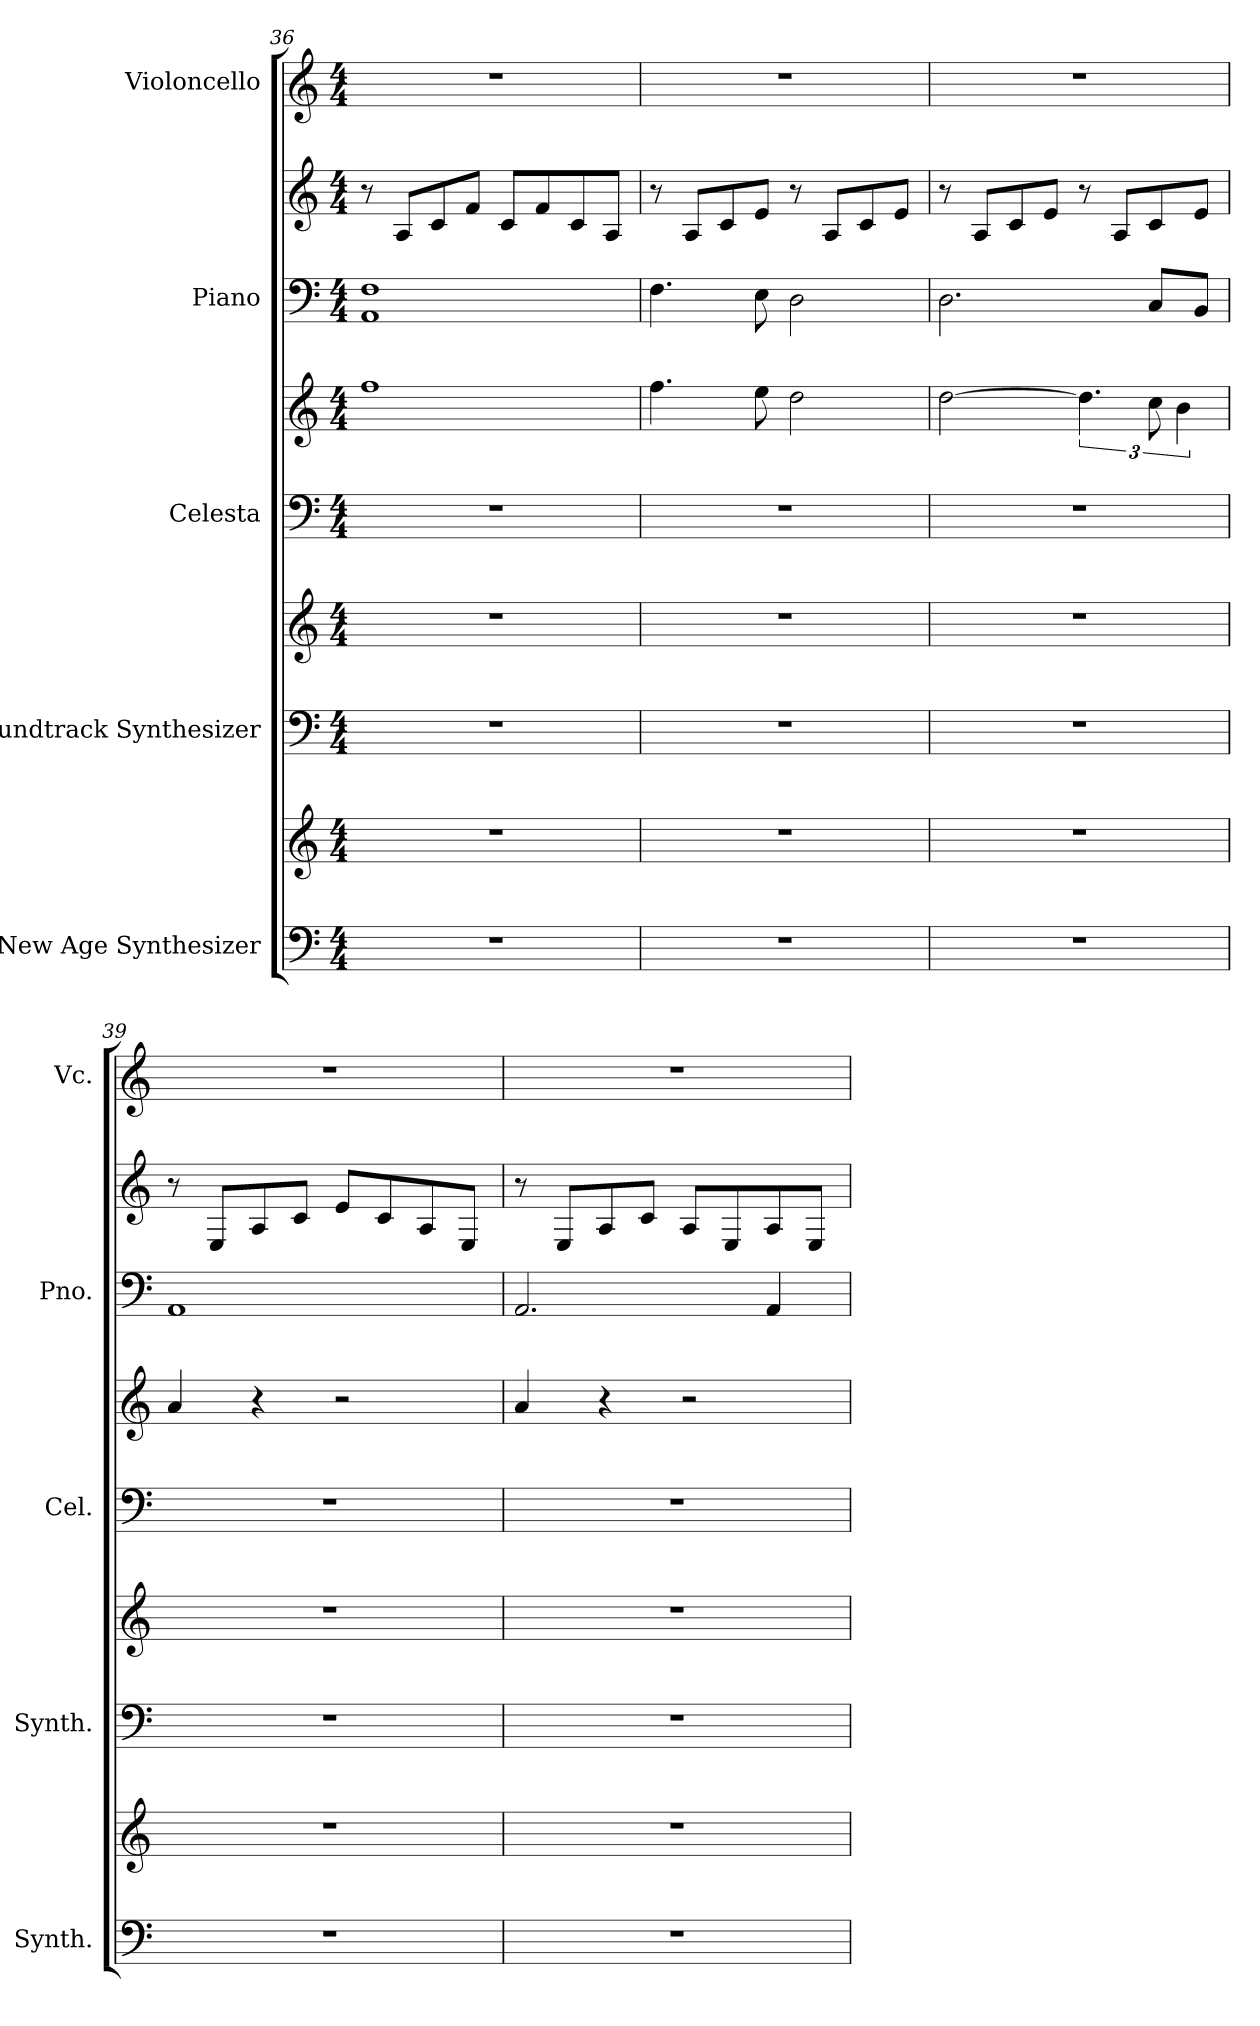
**kern	**kern	**kern	**kern	**kern	**kern	**kern	**kern	**kern
*part5	*part5	*part4	*part4	*part3	*part3	*part2	*part2	*part1
*staff9	*staff8	*staff7	*staff6	*staff5	*staff4	*staff3	*staff2	*staff1
*I"New Age Synthesizer	*	*I"Soundtrack Synthesizer	*	*I"Celesta	*	*I"Piano	*	*I"Violoncello
*I'Synth.	*	*I'Synth.	*	*I'Cel.	*	*I'Pno.	*	*I'Vc.
*clefF4	*clefG2	*clefF4	*clefG2	*clefF4	*clefG2	*clefF4	*clefG2	*clefG2
*	*	*	*	*ITrd-7c-12	*ITrd-7c-12	*	*	*
*k[]	*k[]	*k[]	*k[]	*k[]	*k[]	*k[]	*k[]	*k[]
*M4/4	*M4/4	*M4/4	*M4/4	*M4/4	*M4/4	*M4/4	*M4/4	*M4/4
=36	=36	=36	=36	=36	=36	=36	=36	=36
1r	1r	1r	1r	1r	1fff	1AA 1F	8r	1r
.	.	.	.	.	.	.	8A/L	.
.	.	.	.	.	.	.	8c/	.
.	.	.	.	.	.	.	8f/J	.
.	.	.	.	.	.	.	8c/L	.
.	.	.	.	.	.	.	8f/	.
.	.	.	.	.	.	.	8c/	.
.	.	.	.	.	.	.	8A/J	.
=37	=37	=37	=37	=37	=37	=37	=37	=37
1r	1r	1r	1r	1r	4.fff\	4.F\	8r	1r
.	.	.	.	.	.	.	8A/L	.
.	.	.	.	.	.	.	8c/	.
.	.	.	.	.	8eee\	8E\	8e/J	.
.	.	.	.	.	2ddd\	2D\	8r	.
.	.	.	.	.	.	.	8A/L	.
.	.	.	.	.	.	.	8c/	.
.	.	.	.	.	.	.	8e/J	.
=38	=38	=38	=38	=38	=38	=38	=38	=38
1r	1r	1r	1r	1r	[2ddd\	2.D\	8r	1r
.	.	.	.	.	.	.	8A/L	.
.	.	.	.	.	.	.	8c/	.
.	.	.	.	.	.	.	8e/J	.
.	.	.	.	.	6.ddd\]	.	8r	.
.	.	.	.	.	.	.	8A/L	.
.	.	.	.	.	12ccc\	8C/L	8c/	.
.	.	.	.	.	6bb\	.	.	.
.	.	.	.	.	.	8BB/J	8e/J	.
=39	=39	=39	=39	=39	=39	=39	=39	=39
1r	1r	1r	1r	1r	4aa/	1AA	8r	1r
.	.	.	.	.	.	.	8E/L	.
.	.	.	.	.	4r	.	8A/	.
.	.	.	.	.	.	.	8c/J	.
.	.	.	.	.	2r	.	8e/L	.
.	.	.	.	.	.	.	8c/	.
.	.	.	.	.	.	.	8A/	.
.	.	.	.	.	.	.	8E/J	.
=40	=40	=40	=40	=40	=40	=40	=40	=40
1r	1r	1r	1r	1r	4aa/	2.AA/	8r	1r
.	.	.	.	.	.	.	8E/L	.
.	.	.	.	.	4r	.	8A/	.
.	.	.	.	.	.	.	8c/J	.
.	.	.	.	.	2r	.	8A/L	.
.	.	.	.	.	.	.	8E/	.
.	.	.	.	.	.	4AA/	8A/	.
.	.	.	.	.	.	.	8E/J	.
=	=	=	=	=	=	=	=	=
*-	*-	*-	*-	*-	*-	*-	*-	*-
